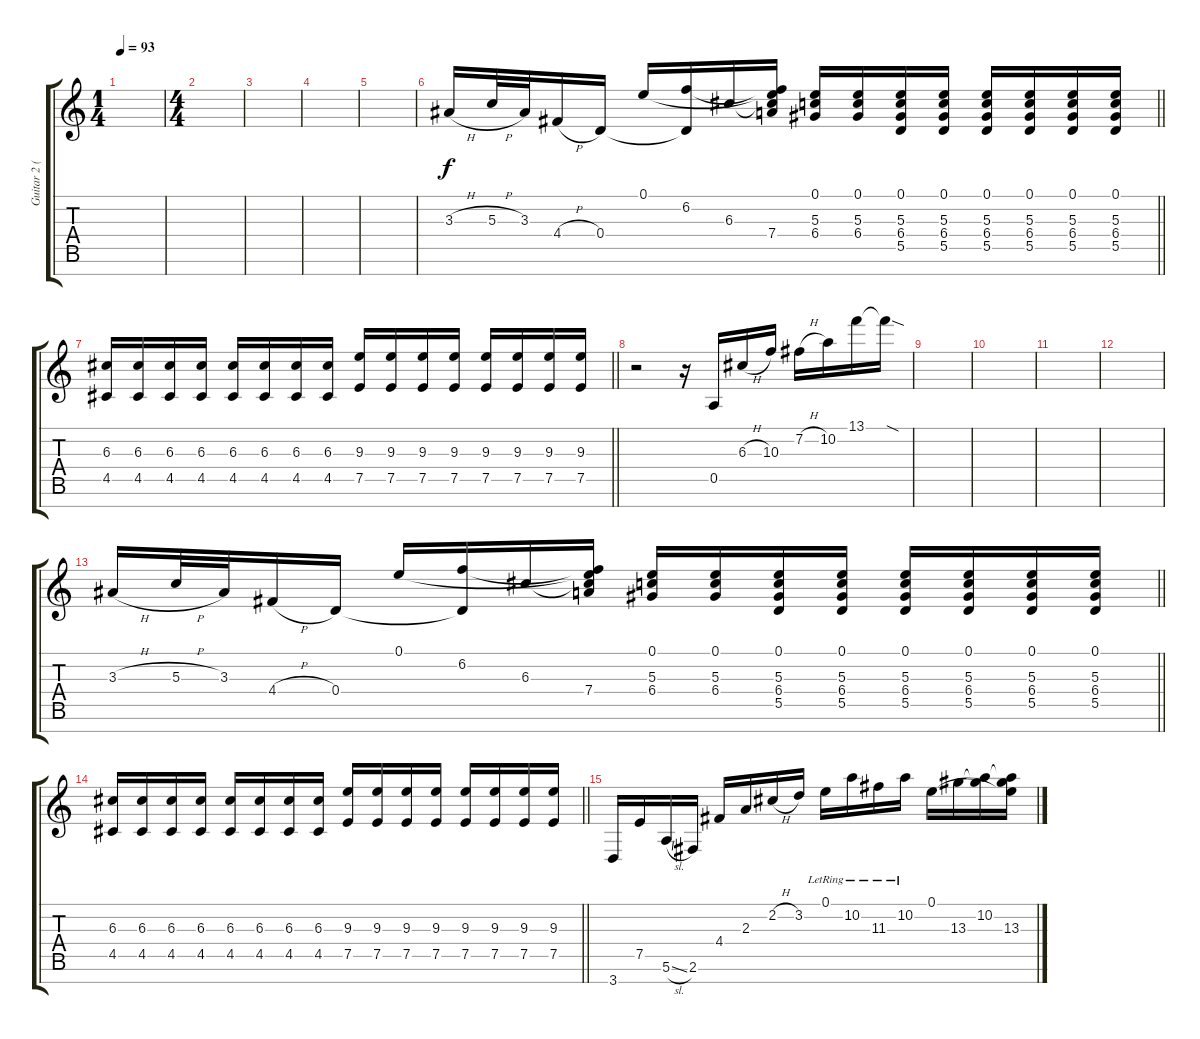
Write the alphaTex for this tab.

\track ("Guitar 2 (1st to 7th string)" "Guitar 2 (") {instrument distortionguitar}
\staff {score tabs}
\tuning (E4 B3 G3 D3 A2 E2 B1) {hide}
\ts (1 4)
\tempo 93
\clef g2
\ks c
|
\ts (4 4)
|
|
|
|
\barLineRight lightlight
3.3{h}.16 5.3{h}.32 3.3.32 4.4{h}.16 0.4.16 0.1.16 (6.2 0.4{t}).16 6.3.16 (0.1{t} 6.2{t} 6.3{t} 7.4).16 (0.1 5.3 6.4).16 (0.1 5.3 6.4).16 (0.1 5.3 6.4 5.5).16 (0.1 5.3 6.4 5.5).16 (0.1 5.3 6.4 5.5).16 (0.1 5.3 6.4 5.5).16 (0.1 5.3 6.4 5.5).16 (0.1 5.3 6.4 5.5).16 |
\barLineRight lightlight
(6.3 4.5).16 (6.3 4.5).16 (6.3 4.5).16 (6.3 4.5).16 (6.3 4.5).16 (6.3 4.5).16 (6.3 4.5).16 (6.3 4.5).16 (9.3 7.5).16 (9.3 7.5).16 (9.3 7.5).16 (9.3 7.5).16 (9.3 7.5).16 (9.3 7.5).16 (9.3 7.5).16 (9.3 7.5).16 |
r.2 r.16 0.5.16 6.3{h}.16 10.3.16 7.2{h}.16 10.2.16 13.1.16 13.1{sod t}.16 |
|
|
|
|
\barLineRight lightlight
3.3{h}.16 5.3{h}.32 3.3.32 4.4{h}.16 0.4.16 0.1.16 (6.2 0.4{t}).16 6.3.16 (0.1{t} 6.2{t} 6.3{t} 7.4).16 (0.1 5.3 6.4).16 (0.1 5.3 6.4).16 (0.1 5.3 6.4 5.5).16 (0.1 5.3 6.4 5.5).16 (0.1 5.3 6.4 5.5).16 (0.1 5.3 6.4 5.5).16 (0.1 5.3 6.4 5.5).16 (0.1 5.3 6.4 5.5).16 |
\barLineRight lightlight
(6.3 4.5).16 (6.3 4.5).16 (6.3 4.5).16 (6.3 4.5).16 (6.3 4.5).16 (6.3 4.5).16 (6.3 4.5).16 (6.3 4.5).16 (9.3 7.5).16 (9.3 7.5).16 (9.3 7.5).16 (9.3 7.5).16 (9.3 7.5).16 (9.3 7.5).16 (9.3 7.5).16 (9.3 7.5).16 |
3.7.16 7.5.16 5.6{sl}.16 2.6.16 4.4.16 2.3.16 2.2{h}.16 3.2.16 0.1{lr}.16 10.2{lr}.16 11.3{lr}.16 10.2{lr}.16 0.1.16 13.3.16 (10.2 13.3{t}).16 (0.1{t} 10.2{t} 13.3).16
